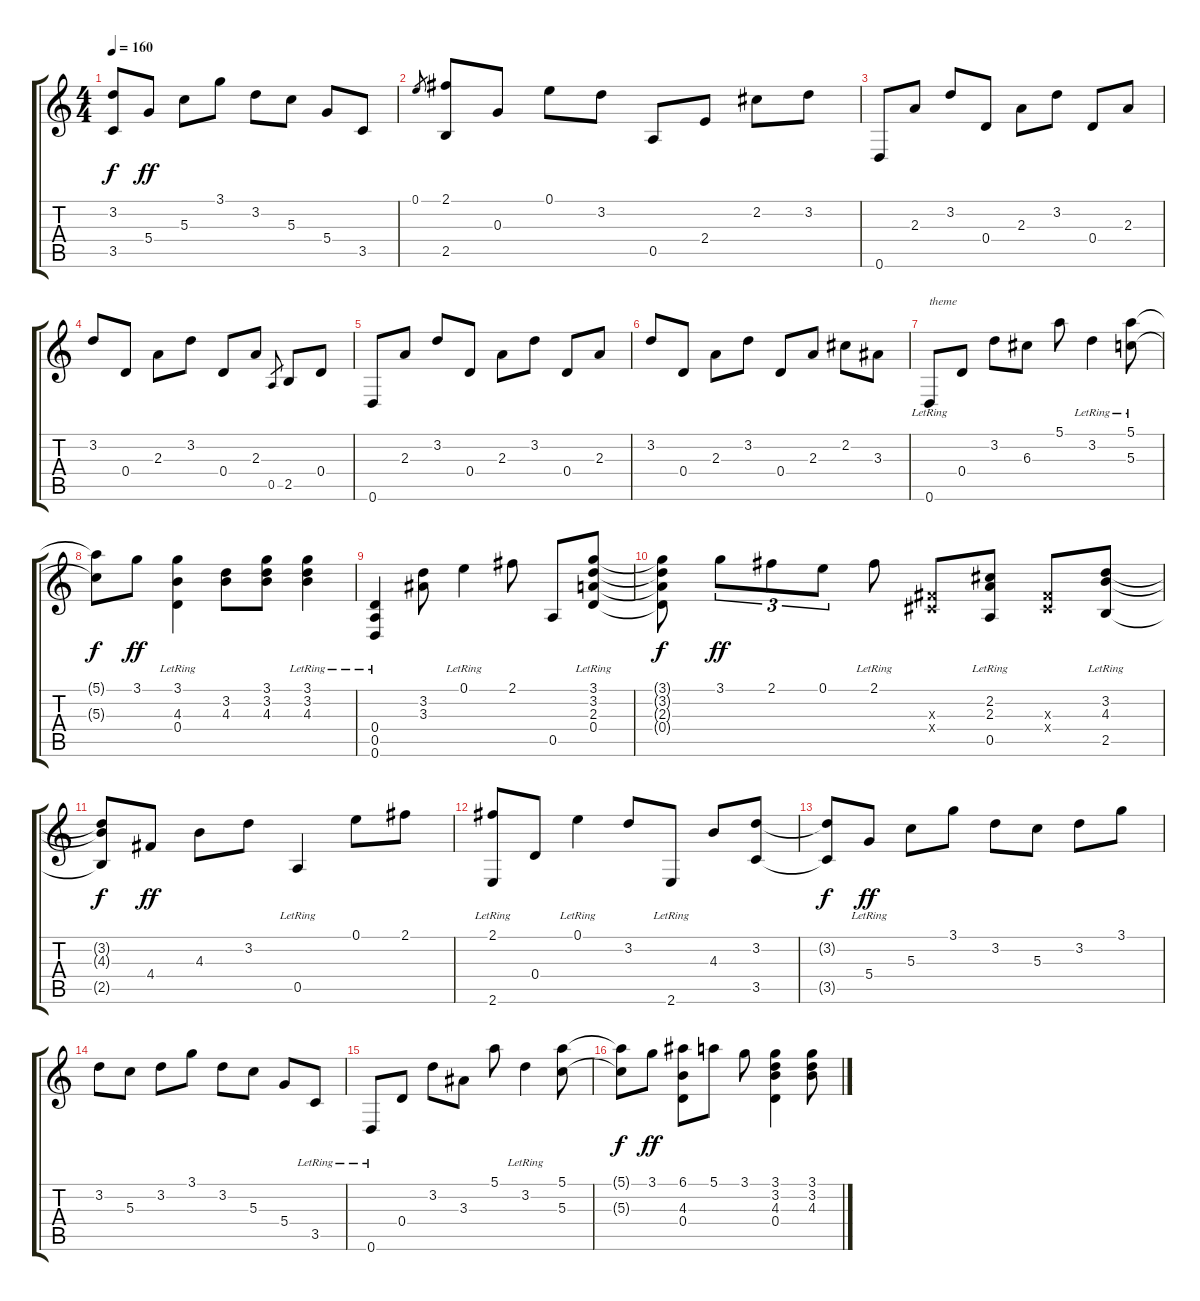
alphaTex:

\track "" {instrument electricbasspick}
\staff {score tabs}
\tuning (E4 B3 G3 D3 A2 D2) {hide}
\ts (4 4)
\tempo 160
\clef g2
\ks c
(3.2{t} 3.5{t}).8{dy f} 5.4.8{dy ff} 5.3.8 3.1.8 3.2.8 5.3.8 5.4.8 3.5.8 |
0.1.8{gr} (2.1 2.5).8 0.3.8 0.1.8 3.2.8 0.5.8 2.4.8 2.2.8 3.2.8 |
0.6.8 2.3.8 3.2.8 0.4.8 2.3.8 3.2.8 0.4.8 2.3.8 |
3.2.8 0.4.8 2.3.8 3.2.8 0.4.8 2.3.8 0.5.8{gr} 2.5.8 0.4.8 |
0.6.8 2.3.8 3.2.8 0.4.8 2.3.8 3.2.8 0.4.8 2.3.8 |
3.2.8 0.4.8 2.3.8 3.2.8 0.4.8 2.3.8 2.2.8 3.3.8 |
0.6{lr}.8{txt "theme"} 0.4.8 3.2.8 6.3.8 5.1.8 3.2{lr}.4 (5.1{lr} 5.3{lr}).8 |
(5.1{t} 5.3{t}).8{dy f} 3.1.8{dy ff} (3.1{lr} 4.3 0.4{lr}).4 (3.2 4.3).8 (3.1 3.2 4.3).8 (3.1{lr} 3.2{lr} 4.3{lr}).4 |
(0.4 0.5 0.6{lr}).4 (3.2 3.3).8 0.1{lr}.4 2.1.8 0.5.8 (3.1{lr} 3.2{lr} 2.3{lr} 0.4{lr}).8 |
(3.1{t} 3.2{t} 2.3{t} 0.4{t}).8{dy f} 3.1.8{tu (3 2) dy ff} 2.1.8{tu (3 2)} 0.1.8{tu (3 2)} 2.1{lr}.8 (-1.3{x} -1.4{x}).8 (2.2 2.3 0.5{lr}).8 (-1.3{x} -1.4{x}).8 (3.2 4.3 2.5{lr}).8 |
(3.2{t} 4.3{t} 2.5{t}).8{dy f} 4.4.8{dy ff} 4.3.8 3.2.8 0.5{lr}.4 0.1.8 2.1.8 |
(2.1 2.6{lr}).8 0.4.8 0.1{lr}.4 3.2.8 2.6{lr}.8 4.3.8 (3.2 3.5).8 |
(3.2{t} 3.5{t}).8{dy f} 5.4{lr}.8{dy ff} 5.3.8 3.1.8 3.2.8 5.3.8 3.2.8 3.1.8 |
3.2.8 5.3.8 3.2.8 3.1.8 3.2.8 5.3.8 5.4.8 3.5{lr}.8 |
0.6{lr}.8 0.4.8 3.2.8 3.3.8 5.1.8 3.2{lr}.4 (5.1 5.3).8 |
(5.1{t} 5.3{t}).8{dy f} 3.1.8{dy ff} (6.1 4.3 0.4).8 5.1.8 3.1.8 (3.1 3.2 4.3 0.4).4 (3.1 3.2 4.3).8
